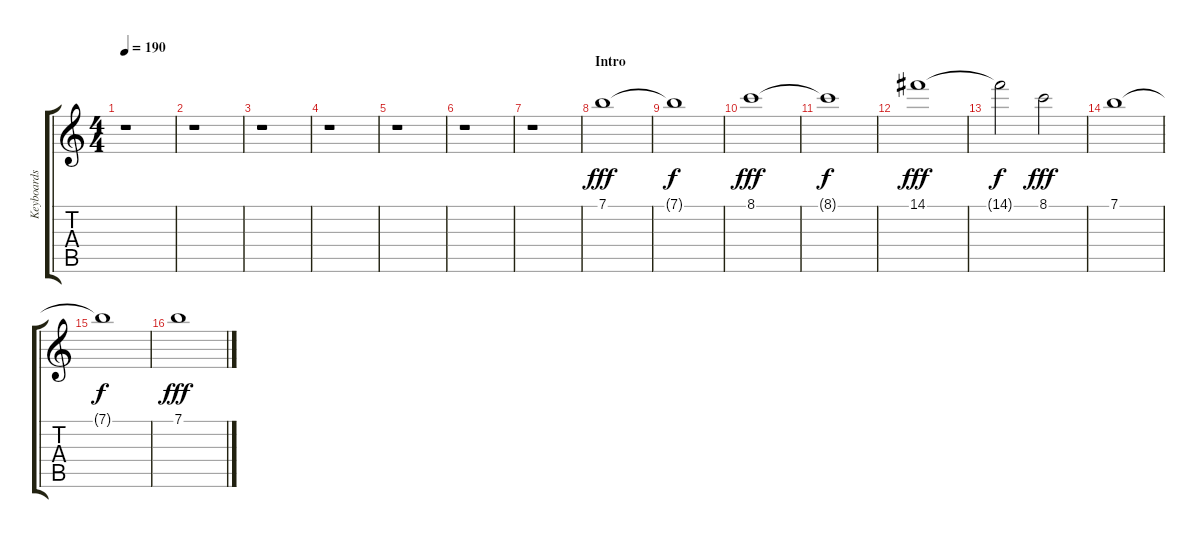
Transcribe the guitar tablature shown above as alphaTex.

\track ("Keyboards" "Keyboards") {instrument pad8sweep}
\staff {score tabs}
\tuning (E5 B4 G4 D4 A3 E3) {hide}
\ts (4 4)
\tempo 190
\clef g2
\ks c
r.1{dy f} |
r.1 |
r.1 |
r.1 |
r.1 |
r.1 |
r.1 |
\section ("" "Intro")
7.1.1{dy fff} |
7.1{t}.1{dy f} |
8.1.1{dy fff} |
8.1{t}.1{dy f} |
14.1.1{dy fff} |
14.1{t}.2{dy f} 8.1.2{dy fff} |
7.1.1 |
7.1{t}.1{dy f} |
7.1.1{dy fff}
